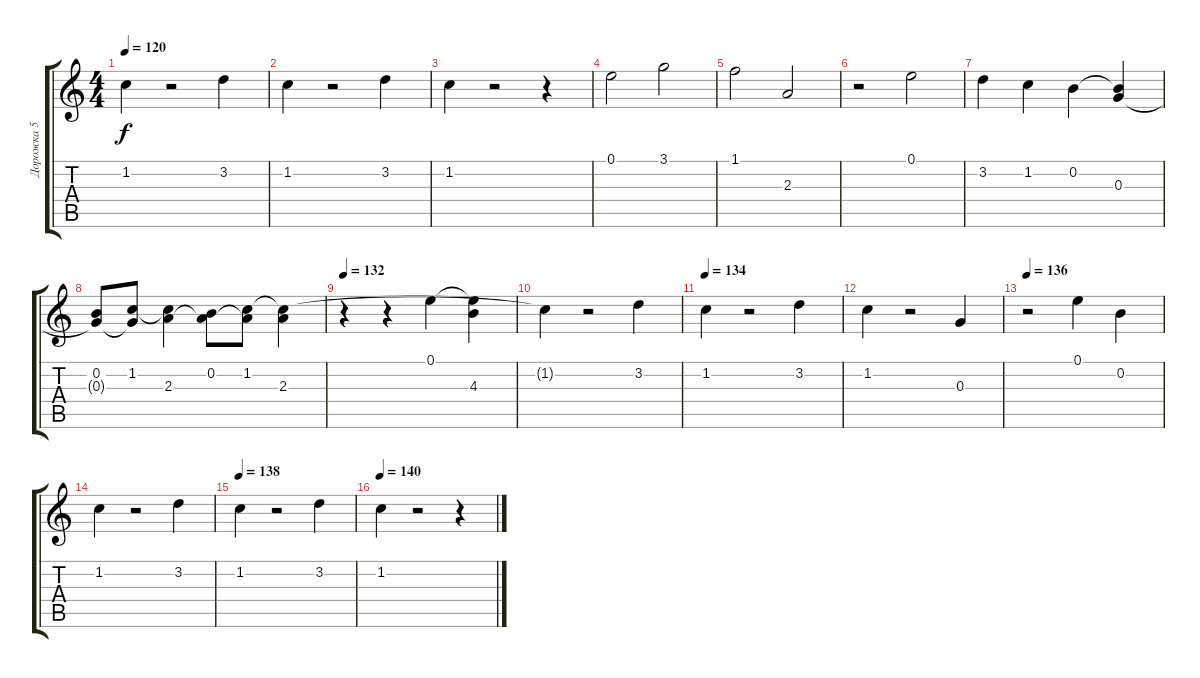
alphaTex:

\track ("Дорожка 5" "Дорожка 5") {instrument contrabass}
\staff {score tabs}
\tuning (E4 B3 G3 D3 A2 E2) {hide}
\ts (4 4)
\tempo 120
\clef g2
\ks c
1.2.4{dy f} r.2 3.2.4 |
1.2.4 r.2 3.2.4 |
1.2.4 r.2 r.4 |
0.1.2 3.1.2 |
1.1.2 2.3.2 |
r.2 0.1.2 |
3.2.4 1.2.4 0.2.4 (0.2{t} 0.3).4 |
(0.2 0.3{t}).8 (1.2 0.3{t}).8 (1.2{t} 2.3).4 (0.2 2.3{t}).8 (1.2 2.3{t}).8 (1.2{t} 2.3).4 |
\tempo 132
r.4 r.4 0.1.4 (0.1{t} 4.3).4 |
1.2{t}.4 r.2 3.2.4 |
\tempo 134
1.2.4 r.2 3.2.4 |
1.2.4 r.2 0.3.4 |
\tempo 136
r.2 0.1.4 0.2.4 |
1.2.4 r.2 3.2.4 |
\tempo 138
1.2.4 r.2 3.2.4 |
\tempo 140
1.2.4 r.2 r.4
